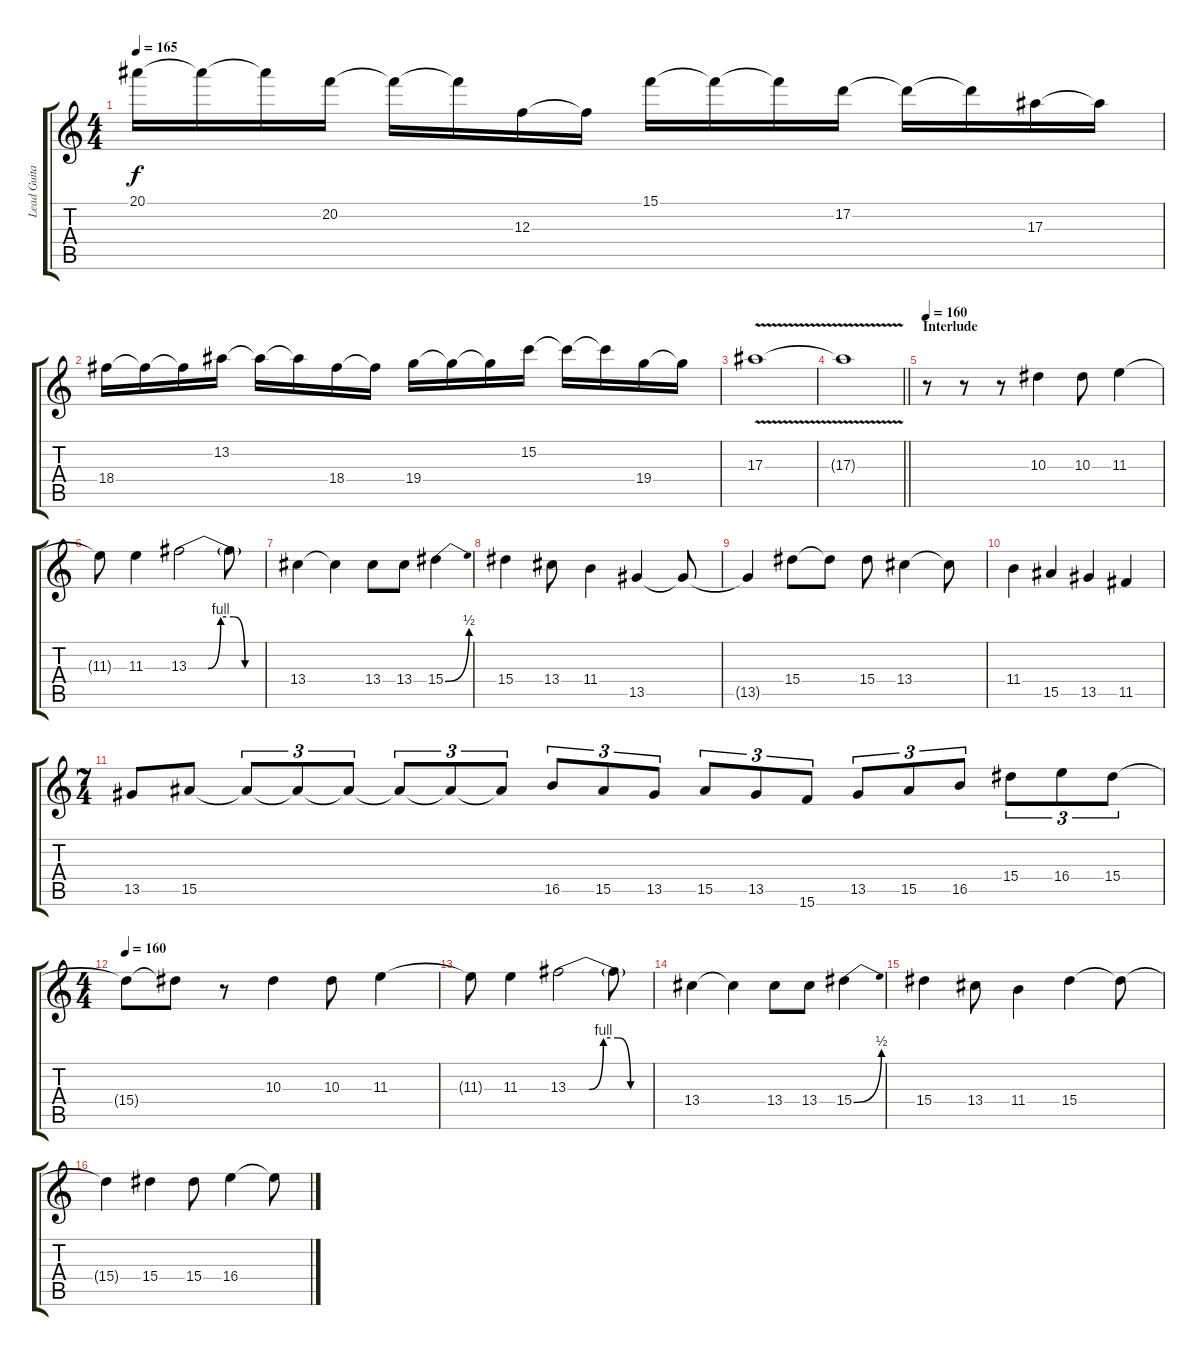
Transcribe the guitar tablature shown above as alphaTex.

\track ("Lead Guitar" "Lead Guita") {instrument distortionguitar}
\staff {score tabs}
\tuning (D4 A3 F3 C3 G2 D2) {hide}
\ts (4 4)
\tempo 165
\clef g2
\ks c
20.1.16{dy f} 20.1{t}.16 20.1{t}.16 20.2.16 20.2{t}.16 20.2{t}.16 12.3.16 12.3{t}.16 15.1.16 15.1{t}.16 15.1{t}.16 17.2.16 17.2{t}.16 17.2{t}.16 17.3.16 17.3{t}.16 |
18.4.16 18.4{t}.16 18.4{t}.16 13.2.16 13.2{t}.16 13.2{t}.16 18.4.16 18.4{t}.16 19.4.16 19.4{t}.16 19.4{t}.16 15.2.16 15.2{t}.16 15.2{t}.16 19.4.16 19.4{t}.16 |
17.3{v}.1 |
\barLineRight lightlight
17.3{t}.1 |
\section ("" "Interlude")
\tempo 160
r.8 r.8 r.8 10.3.4 10.3.8 11.3.4 |
11.3{t}.8 11.3.4 13.3{be (custom 0 0 15 0 25 4 35 4 44 0 60 0)}.2 13.3{t}.8 |
13.4.4 13.4{t}.4 13.4.8 13.4.8 15.4{be (bend 0 0 60 2)}.4 |
15.4.4 13.4.8 11.4.4 13.5.4 13.5{t}.8 |
13.5{t}.4 15.4.8 15.4{t}.8 15.4.8 13.4.4 13.4{t}.8 |
11.4.4 15.5.4 13.5.4 11.5.4 |
\ts (7 4)
13.5.8 15.5.8 15.5{t}.8{tu (3 2)} 15.5{t}.8{tu (3 2)} 15.5{t}.8{tu (3 2)} 15.5{t}.8{tu (3 2)} 15.5{t}.8{tu (3 2)} 15.5{t}.8{tu (3 2)} 16.5.8{tu (3 2)} 15.5.8{tu (3 2)} 13.5.8{tu (3 2)} 15.5.8{tu (3 2)} 13.5.8{tu (3 2)} 15.6.8{tu (3 2)} 13.5.8{tu (3 2)} 15.5.8{tu (3 2)} 16.5.8{tu (3 2)} 15.4.8{tu (3 2)} 16.4.8{tu (3 2)} 15.4.8{tu (3 2)} |
\ts (4 4)
\tempo 160
15.4{t}.8 15.4{t}.8 r.8 10.3.4 10.3.8 11.3.4 |
11.3{t}.8 11.3.4 13.3{be (custom 0 0 15 0 25 4 35 4 44 0 60 0)}.2 13.3{t}.8 |
13.4.4 13.4{t}.4 13.4.8 13.4.8 15.4{be (bend 0 0 60 2)}.4 |
15.4.4 13.4.8 11.4.4 15.4.4 15.4{t}.8 |
15.4{t}.4 15.4.4 15.4.8 16.4.4 16.4{t}.8
